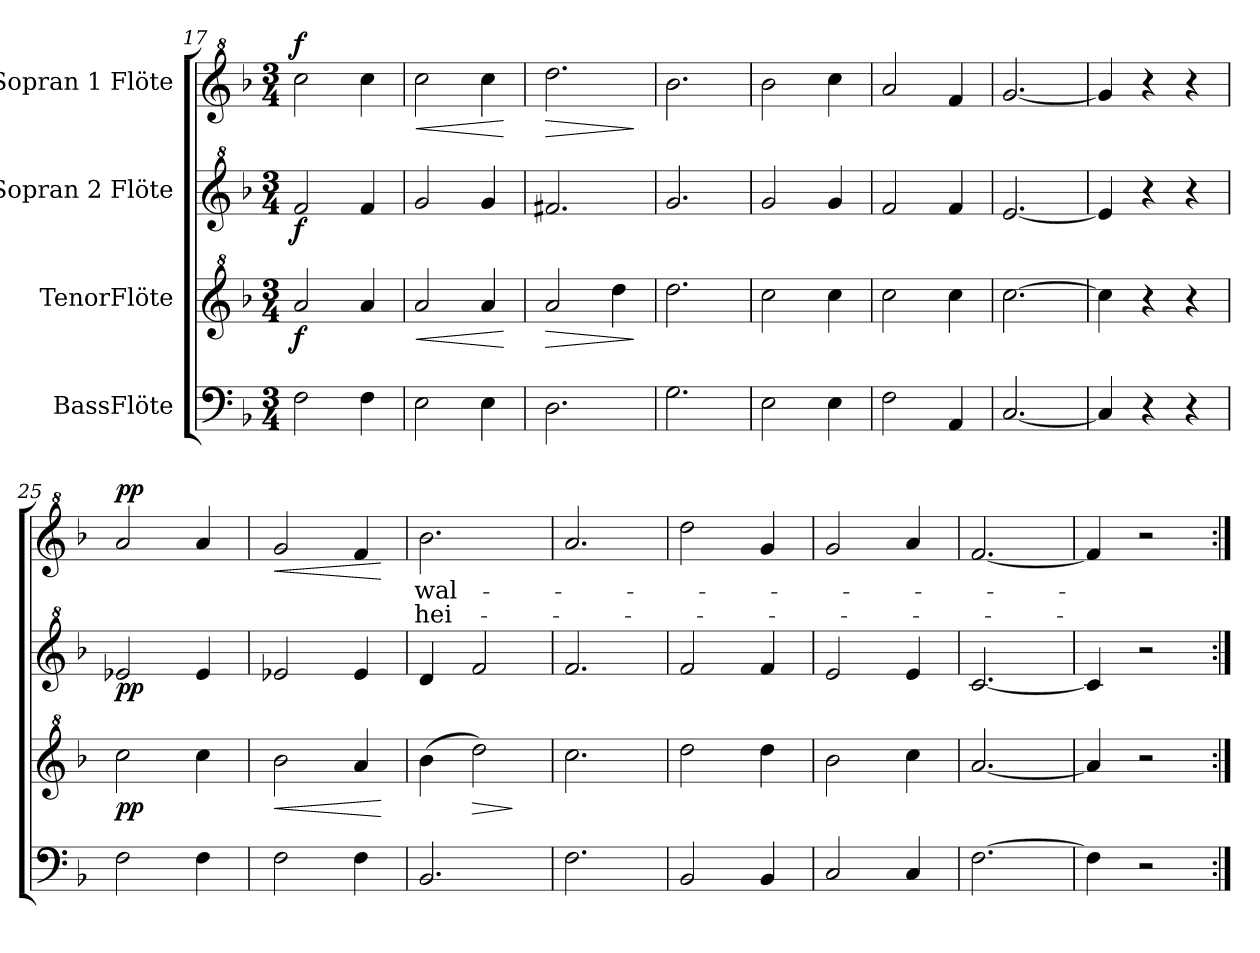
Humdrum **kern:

**kern	**kern	**dynam	**kern	**dynam	**kern	**text	**text	**dynam
*part4	*part3	*part3	*part2	*part2	*part1	*part1	*part1	*part1
*staff4	*staff3	*staff3	*staff2	*staff2	*staff1	*staff1	*staff1	*staff1
*I"BassFlöte	*I"TenorFlöte	*	*I"Sopran 2 Flöte	*	*I"Sopran 1 Flöte	*	*	*
!!LO:LB:g=z
*clefF4	*clefG^2	*	*clefG^2	*	*clefG^2	*	*	*
*k[b-]	*k[b-]	*	*k[b-]	*	*k[b-]	*	*	*
*M3/4	*M3/4	*	*M3/4	*	*M3/4	*	*	*
=17	=17	=17	=17	=17	=17	=17	=17	=17
!	!	!LO:DY:b	!	!LO:DY:b	!	!	!	!LO:DY:b
2F\	2aa/	f	2ff/	f	2ccc\	.	.	f
4F\	4aa/	.	4ff/	.	4ccc\	.	.	.
=18	=18	=18	=18	=18	=18	=18	=18	=18
!	!	!LO:HP:b	!	!	!	!	!	!LO:HP:b
2E\	2aa/	<	2gg/	.	2ccc\	.	.	<
4E\	4aa/	.	4gg/	.	4ccc\	.	.	.
.	.	[	.	.	.	.	.	[
=19	=19	=19	=19	=19	=19	=19	=19	=19
!	!	!LO:HP:b	!	!	!	!	!	!LO:HP:b
2.D\	2aa/	>	2.ff#X/	.	2.ddd\	.	.	>
.	4ddd\	.	.	.	.	.	.	.
.	.	]	.	.	.	.	.	]
=20	=20	=20	=20	=20	=20	=20	=20	=20
2.G\	2.ddd\	.	2.gg/	.	2.bb-\	.	.	.
=21	=21	=21	=21	=21	=21	=21	=21	=21
2E\	2ccc\	.	2gg/	.	2bb-\	.	.	.
4E\	4ccc\	.	4gg/	.	4ccc\	.	.	.
=22	=22	=22	=22	=22	=22	=22	=22	=22
2F\	2ccc\	.	2ff/	.	2aa/	.	.	.
4AA/	4ccc\	.	4ff/	.	4ff/	.	.	.
=23	=23	=23	=23	=23	=23	=23	=23	=23
[2.C/	[2.ccc\	.	[2.ee/	.	[2.gg/	.	.	.
=24	=24	=24	=24	=24	=24	=24	=24	=24
4C/]	4ccc\]	.	4ee/]	.	4gg/]	.	.	.
4r	4r	.	4r	.	4r	.	.	.
4r	4r	.	4r	.	4r	.	.	.
!!LO:LB:g=z
=25	=25	=25	=25	=25	=25	=25	=25	=25
!	!	!LO:DY:b	!	!LO:DY:b	!	!	!	!LO:DY:b
2F\	2ccc\	pp	2ee-X/	pp	2aa/	.	.	pp
4F\	4ccc\	.	4ee-/	.	4aa/	.	.	.
=26	=26	=26	=26	=26	=26	=26	=26	=26
!	!	!LO:HP:b	!	!	!	!	!	!LO:HP:b
2F\	2bb-\	<	2ee-X/	.	2gg/	.	.	<
4F\	4aa/	.	4ee-/	.	4ff/	.	.	.
.	.	[	.	.	.	.	.	[
=27	=27	=27	=27	=27	=27	=27	=27	=27
!	!	!	!	!	!	!LO:LY:b	!LO:LY:b	!
2.BB-/	(>4bb-\	.	4dd/	.	2.bb-\	wal-	hei-	.
!	!	!LO:HP:b	!	!	!	!	!	!
.	2ddd\)	>	2ff/	.	.	.	.	.
.	.	]	.	.	.	.	.	.
=28	=28	=28	=28	=28	=28	=28	=28	=28
2.F\	2.ccc\	.	2.ff/	.	2.aa/	.	.	.
=29	=29	=29	=29	=29	=29	=29	=29	=29
2BB-/	2ddd\	.	2ff/	.	2ddd\	.	.	.
4BB-/	4ddd\	.	4ff/	.	4gg/	.	.	.
=30	=30	=30	=30	=30	=30	=30	=30	=30
2C/	2bb-\	.	2ee/	.	2gg/	.	.	.
4C/	4ccc\	.	4ee/	.	4aa/	.	.	.
=31	=31	=31	=31	=31	=31	=31	=31	=31
[2.F\	[2.aa/	.	[2.cc/	.	[2.ff/	.	.	.
=32	=32	=32	=32	=32	=32	=32	=32	=32
4F\]	4aa/]	.	4cc/]	.	4ff/]	.	.	.
2r	2r	.	2r	.	2r	.	.	.
=:|!	=:|!	=:|!	=:|!	=:|!	=:|!	=:|!	=:|!	=:|!
*-	*-	*-	*-	*-	*-	*-	*-	*-
